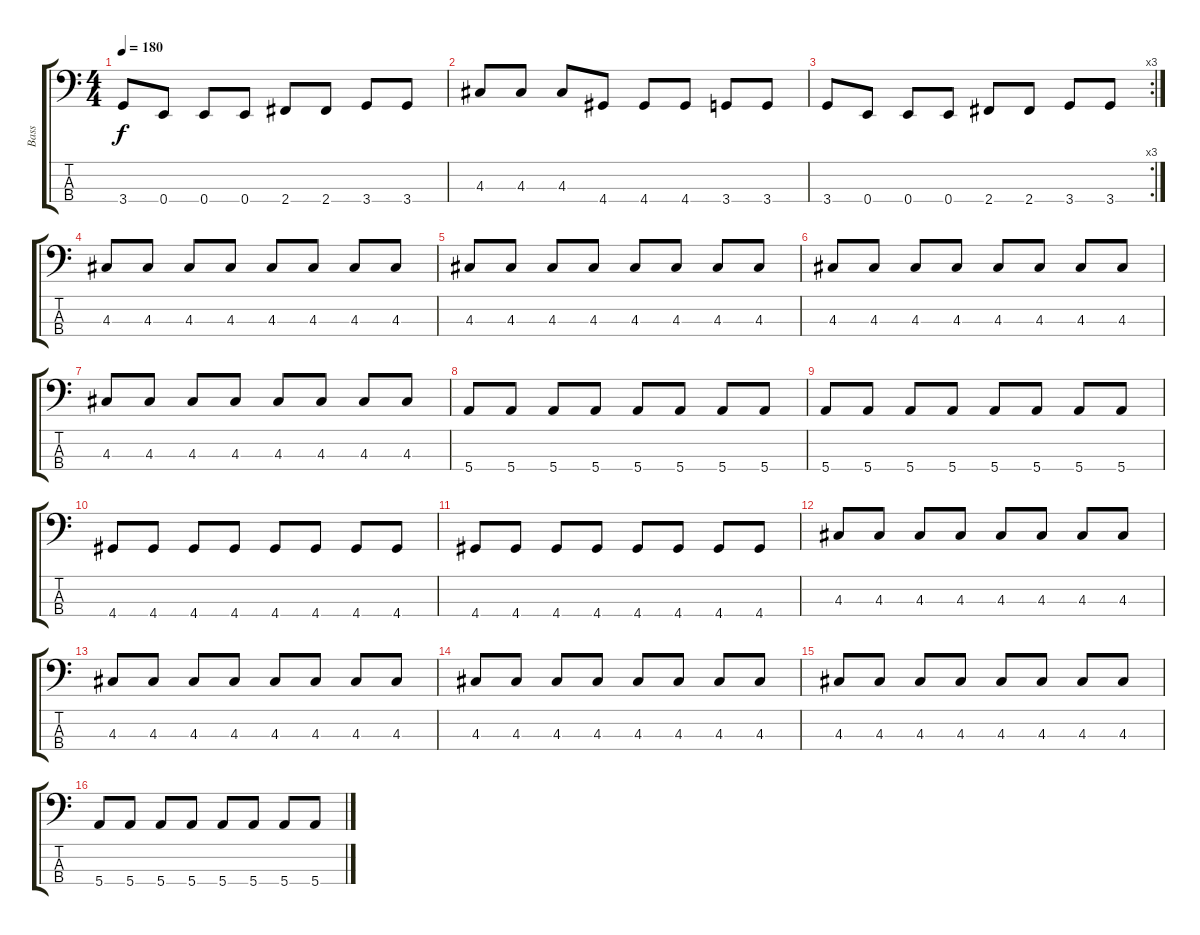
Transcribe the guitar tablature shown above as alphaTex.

\track ("Bass" "Bass") {instrument acousticguitarnylon}
\staff {score tabs}
\tuning (G2 D2 A1 E1) {hide}
\ts (4 4)
\tempo 180
\clef f4
\ks c
3.4.8{dy f} 0.4.8 0.4.8 0.4.8 2.4.8 2.4.8 3.4.8 3.4.8 |
4.3.8 4.3.8 4.3.8 4.4.8 4.4.8 4.4.8 3.4.8 3.4.8 |
\rc 3
3.4.8 0.4.8 0.4.8 0.4.8 2.4.8 2.4.8 3.4.8 3.4.8 |
4.3.8 4.3.8 4.3.8 4.3.8 4.3.8 4.3.8 4.3.8 4.3.8 |
4.3.8 4.3.8 4.3.8 4.3.8 4.3.8 4.3.8 4.3.8 4.3.8 |
4.3.8 4.3.8 4.3.8 4.3.8 4.3.8 4.3.8 4.3.8 4.3.8 |
4.3.8 4.3.8 4.3.8 4.3.8 4.3.8 4.3.8 4.3.8 4.3.8 |
5.4.8 5.4.8 5.4.8 5.4.8 5.4.8 5.4.8 5.4.8 5.4.8 |
5.4.8 5.4.8 5.4.8 5.4.8 5.4.8 5.4.8 5.4.8 5.4.8 |
4.4.8 4.4.8 4.4.8 4.4.8 4.4.8 4.4.8 4.4.8 4.4.8 |
4.4.8 4.4.8 4.4.8 4.4.8 4.4.8 4.4.8 4.4.8 4.4.8 |
4.3.8 4.3.8 4.3.8 4.3.8 4.3.8 4.3.8 4.3.8 4.3.8 |
4.3.8 4.3.8 4.3.8 4.3.8 4.3.8 4.3.8 4.3.8 4.3.8 |
4.3.8 4.3.8 4.3.8 4.3.8 4.3.8 4.3.8 4.3.8 4.3.8 |
4.3.8 4.3.8 4.3.8 4.3.8 4.3.8 4.3.8 4.3.8 4.3.8 |
5.4.8 5.4.8 5.4.8 5.4.8 5.4.8 5.4.8 5.4.8 5.4.8
